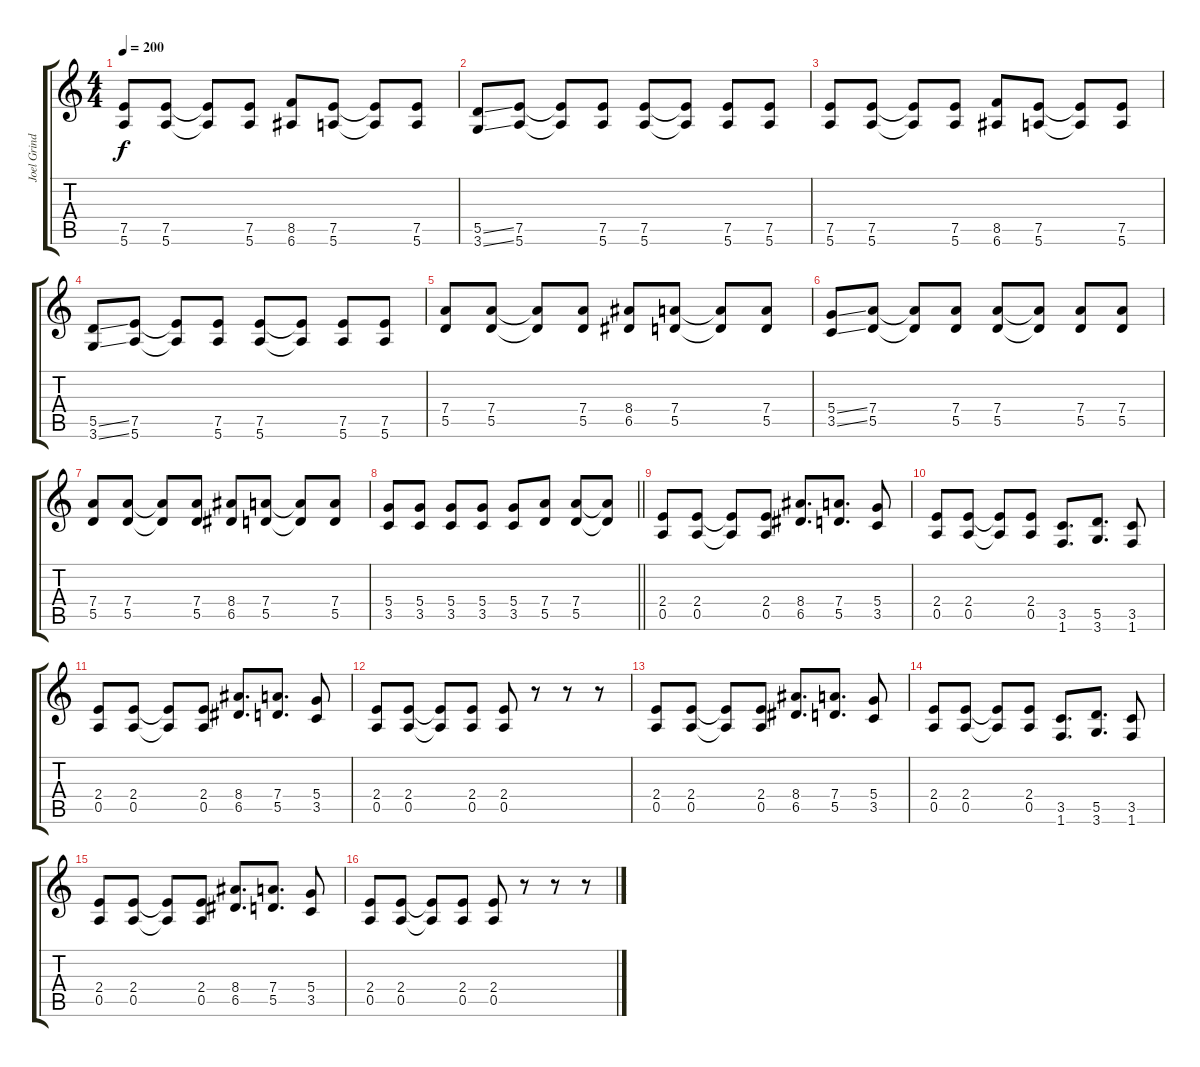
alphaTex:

\track ("Joel Grind (lead)" "Joel Grind") {instrument overdrivenguitar}
\staff {score tabs}
\tuning (E4 B3 G3 D3 A2 E2) {hide}
\ts (4 4)
\tempo 200
\clef g2
\ks c
(7.5 5.6).8{dy f} (7.5 5.6).8 (7.5{t} 5.6{t}).8 (7.5 5.6).8 (8.5 6.6).8 (7.5 5.6).8 (7.5{t} 5.6{t}).8 (7.5 5.6).8 |
(5.5{ss} 3.6{ss}).8 (7.5 5.6).8 (7.5{t} 5.6{t}).8 (7.5 5.6).8 (7.5 5.6).8 (7.5{t} 5.6{t}).8 (7.5 5.6).8 (7.5 5.6).8 |
(7.5 5.6).8 (7.5 5.6).8 (7.5{t} 5.6{t}).8 (7.5 5.6).8 (8.5 6.6).8 (7.5 5.6).8 (7.5{t} 5.6{t}).8 (7.5 5.6).8 |
(5.5{ss} 3.6{ss}).8 (7.5 5.6).8 (7.5{t} 5.6{t}).8 (7.5 5.6).8 (7.5 5.6).8 (7.5{t} 5.6{t}).8 (7.5 5.6).8 (7.5 5.6).8 |
(7.4 5.5).8 (7.4 5.5).8 (7.4{t} 5.5{t}).8 (7.4 5.5).8 (8.4 6.5).8 (7.4 5.5).8 (7.4{t} 5.5{t}).8 (7.4 5.5).8 |
(5.4{ss} 3.5{ss}).8 (7.4 5.5).8 (7.4{t} 5.5{t}).8 (7.4 5.5).8 (7.4 5.5).8 (7.4{t} 5.5{t}).8 (7.4 5.5).8 (7.4 5.5).8 |
(7.4 5.5).8 (7.4 5.5).8 (7.4{t} 5.5{t}).8 (7.4 5.5).8 (8.4 6.5).8 (7.4 5.5).8 (7.4{t} 5.5{t}).8 (7.4 5.5).8 |
\barLineRight lightlight
(5.4 3.5).8 (5.4 3.5).8 (5.4 3.5).8 (5.4 3.5).8 (5.4 3.5).8 (7.4 5.5).8 (7.4 5.5).8 (7.4{t} 5.5{t}).8 |
(2.4 0.5).8 (2.4 0.5).8 (2.4{t} 0.5{t}).8 (2.4 0.5).8 (8.4 6.5).8{d} (7.4 5.5).8{d} (5.4 3.5).8 |
(2.4 0.5).8 (2.4 0.5).8 (2.4{t} 0.5{t}).8 (2.4 0.5).8 (3.5 1.6).8{d} (5.5 3.6).8{d} (3.5 1.6).8 |
(2.4 0.5).8 (2.4 0.5).8 (2.4{t} 0.5{t}).8 (2.4 0.5).8 (8.4 6.5).8{d} (7.4 5.5).8{d} (5.4 3.5).8 |
(2.4 0.5).8 (2.4 0.5).8 (2.4{t} 0.5{t}).8 (2.4 0.5).8 (2.4 0.5).8 r.8 r.8 r.8 |
(2.4 0.5).8 (2.4 0.5).8 (2.4{t} 0.5{t}).8 (2.4 0.5).8 (8.4 6.5).8{d} (7.4 5.5).8{d} (5.4 3.5).8 |
(2.4 0.5).8 (2.4 0.5).8 (2.4{t} 0.5{t}).8 (2.4 0.5).8 (3.5 1.6).8{d} (5.5 3.6).8{d} (3.5 1.6).8 |
(2.4 0.5).8 (2.4 0.5).8 (2.4{t} 0.5{t}).8 (2.4 0.5).8 (8.4 6.5).8{d} (7.4 5.5).8{d} (5.4 3.5).8 |
(2.4 0.5).8 (2.4 0.5).8 (2.4{t} 0.5{t}).8 (2.4 0.5).8 (2.4 0.5).8 r.8 r.8 r.8
